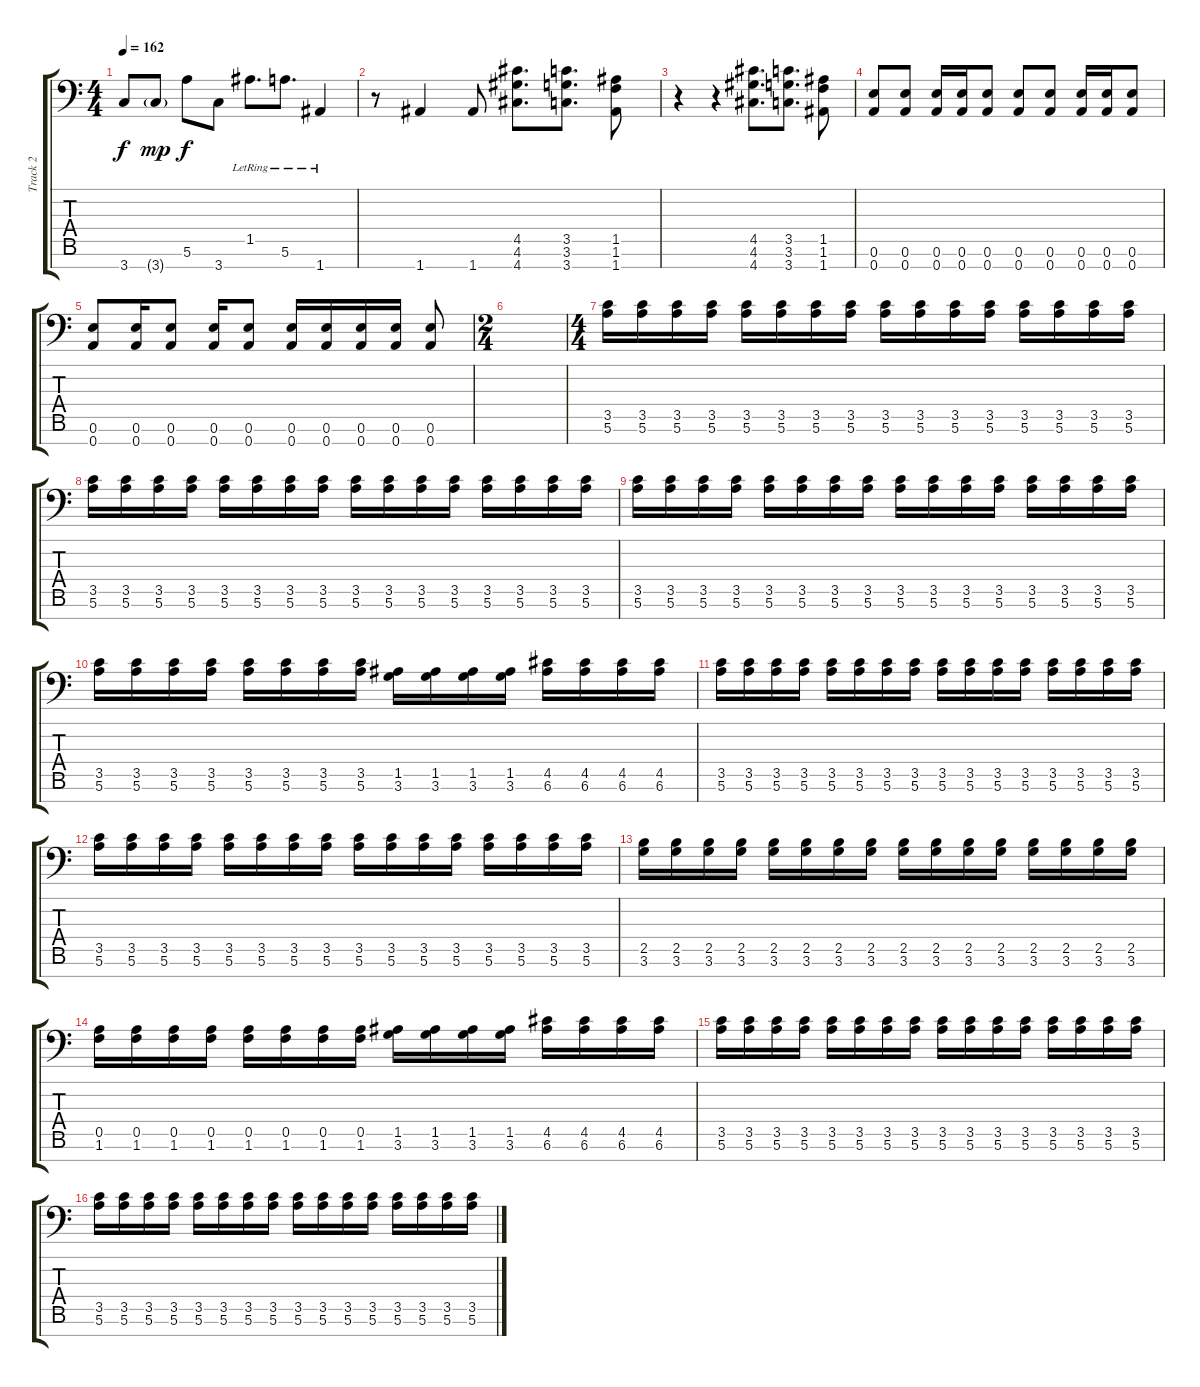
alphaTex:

\track ("Track 2" "Track 2") {instrument overdrivenguitar}
\staff {score tabs}
\tuning (E4 B3 G3 D3 A2 E2 A1) {hide}
\ts (4 4)
\tempo 162
\clef f4
\ks c
3.7.8{dy f} 3.7{g}.8{dy mp} 5.6.8{dy f} 3.7.8 1.5{lr}.8{d} 5.6{lr}.8{d} 1.7{lr}.4 |
r.8 1.7.4 1.7.8 (4.5 4.6 4.7).8{d} (3.5 3.6 3.7).8{d} (1.5 1.6 1.7).8 |
r.4 r.4 (4.5 4.6 4.7).8{d} (3.5 3.6 3.7).8{d} (1.5 1.6 1.7).8 |
(0.6 0.7).8 (0.6 0.7).8 (0.6 0.7).16 (0.6 0.7).16 (0.6 0.7).8 (0.6 0.7).8 (0.6 0.7).8 (0.6 0.7).16 (0.6 0.7).16 (0.6 0.7).8 |
(0.6 0.7).8 (0.6 0.7).16 (0.6 0.7).8 (0.6 0.7).16 (0.6 0.7).8 (0.6 0.7).16 (0.6 0.7).16 (0.6 0.7).16 (0.6 0.7).16 (0.6 0.7).8 |
\ts (2 4)
|
\ts (4 4)
(3.5 5.6).16 (3.5 5.6).16 (3.5 5.6).16 (3.5 5.6).16 (3.5 5.6).16 (3.5 5.6).16 (3.5 5.6).16 (3.5 5.6).16 (3.5 5.6).16 (3.5 5.6).16 (3.5 5.6).16 (3.5 5.6).16 (3.5 5.6).16 (3.5 5.6).16 (3.5 5.6).16 (3.5 5.6).16 |
(3.5 5.6).16 (3.5 5.6).16 (3.5 5.6).16 (3.5 5.6).16 (3.5 5.6).16 (3.5 5.6).16 (3.5 5.6).16 (3.5 5.6).16 (3.5 5.6).16 (3.5 5.6).16 (3.5 5.6).16 (3.5 5.6).16 (3.5 5.6).16 (3.5 5.6).16 (3.5 5.6).16 (3.5 5.6).16 |
(3.5 5.6).16 (3.5 5.6).16 (3.5 5.6).16 (3.5 5.6).16 (3.5 5.6).16 (3.5 5.6).16 (3.5 5.6).16 (3.5 5.6).16 (3.5 5.6).16 (3.5 5.6).16 (3.5 5.6).16 (3.5 5.6).16 (3.5 5.6).16 (3.5 5.6).16 (3.5 5.6).16 (3.5 5.6).16 |
(3.5 5.6).16 (3.5 5.6).16 (3.5 5.6).16 (3.5 5.6).16 (3.5 5.6).16 (3.5 5.6).16 (3.5 5.6).16 (3.5 5.6).16 (1.5 3.6).16 (1.5 3.6).16 (1.5 3.6).16 (1.5 3.6).16 (4.5 6.6).16 (4.5 6.6).16 (4.5 6.6).16 (4.5 6.6).16 |
(3.5 5.6).16 (3.5 5.6).16 (3.5 5.6).16 (3.5 5.6).16 (3.5 5.6).16 (3.5 5.6).16 (3.5 5.6).16 (3.5 5.6).16 (3.5 5.6).16 (3.5 5.6).16 (3.5 5.6).16 (3.5 5.6).16 (3.5 5.6).16 (3.5 5.6).16 (3.5 5.6).16 (3.5 5.6).16 |
(3.5 5.6).16 (3.5 5.6).16 (3.5 5.6).16 (3.5 5.6).16 (3.5 5.6).16 (3.5 5.6).16 (3.5 5.6).16 (3.5 5.6).16 (3.5 5.6).16 (3.5 5.6).16 (3.5 5.6).16 (3.5 5.6).16 (3.5 5.6).16 (3.5 5.6).16 (3.5 5.6).16 (3.5 5.6).16 |
(2.5 3.6).16 (2.5 3.6).16 (2.5 3.6).16 (2.5 3.6).16 (2.5 3.6).16 (2.5 3.6).16 (2.5 3.6).16 (2.5 3.6).16 (2.5 3.6).16 (2.5 3.6).16 (2.5 3.6).16 (2.5 3.6).16 (2.5 3.6).16 (2.5 3.6).16 (2.5 3.6).16 (2.5 3.6).16 |
(0.5 1.6).16 (0.5 1.6).16 (0.5 1.6).16 (0.5 1.6).16 (0.5 1.6).16 (0.5 1.6).16 (0.5 1.6).16 (0.5 1.6).16 (1.5 3.6).16 (1.5 3.6).16 (1.5 3.6).16 (1.5 3.6).16 (4.5 6.6).16 (4.5 6.6).16 (4.5 6.6).16 (4.5 6.6).16 |
(3.5 5.6).16 (3.5 5.6).16 (3.5 5.6).16 (3.5 5.6).16 (3.5 5.6).16 (3.5 5.6).16 (3.5 5.6).16 (3.5 5.6).16 (3.5 5.6).16 (3.5 5.6).16 (3.5 5.6).16 (3.5 5.6).16 (3.5 5.6).16 (3.5 5.6).16 (3.5 5.6).16 (3.5 5.6).16 |
(3.5 5.6).16 (3.5 5.6).16 (3.5 5.6).16 (3.5 5.6).16 (3.5 5.6).16 (3.5 5.6).16 (3.5 5.6).16 (3.5 5.6).16 (3.5 5.6).16 (3.5 5.6).16 (3.5 5.6).16 (3.5 5.6).16 (3.5 5.6).16 (3.5 5.6).16 (3.5 5.6).16 (3.5 5.6).16
